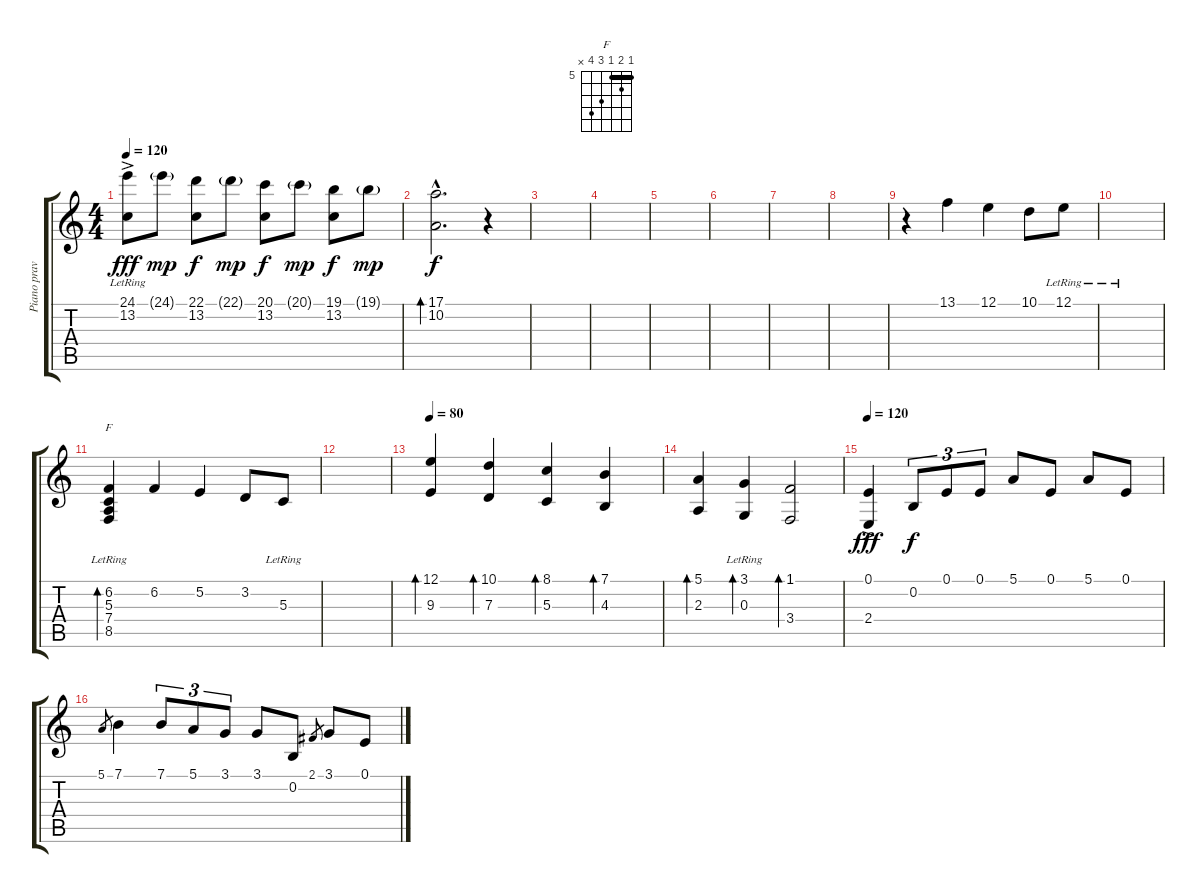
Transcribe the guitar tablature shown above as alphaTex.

\track ("Piano pravá ruka" "Piano prav") {instrument brightacousticpiano}
\staff {score tabs}
\tuning (E4 B3 G3 D3 A2 E2) {hide}
\chord ("F" 5 6 5 7 8 x) {firstfret 5 barre 5}
\ts (4 4)
\tempo 120
\clef g2
\ks c
(24.1{ac lr} 13.2).8{dy fff} 24.1{g}.8{dy mp} (22.1 13.2).8{dy f} 22.1{g}.8{dy mp} (20.1 13.2).8{dy f} 20.1{g}.8{dy mp} (19.1 13.2).8{dy f} 19.1{g}.8{dy mp} |
(17.1{hac} 10.2{hac}).2{d bd 480 dy f} r.4 |
|
|
|
|
|
|
r.4 13.1.4 12.1.4 10.1.8 12.1{lr}.8 |
|
(6.2 5.3{lr} 7.4{lr} 8.5{lr}).4{bd 480 ch "F"} 6.2.4 5.2.4 3.2.8 5.3{lr}.8 |
|
\tempo 80
(12.1 9.3).4{bd 480} (10.1 7.3).4{bd 480} (8.1 5.3).4{bd 480} (7.1 4.3).4{bd 480} |
(5.1 2.3).4{bd 480} (3.1{lr} 0.3{lr}).4{bd 480} (1.1 3.4).2{bd 480} |
\tempo 120
(0.1{ac} 2.4{ac}).4{dy fff} 0.2.8{tu (3 2) dy f} 0.1.8{tu (3 2)} 0.1.8{tu (3 2)} 5.1.8 0.1.8 5.1.8 0.1.8 |
5.1.8{gr} 7.1.4 7.1.8{tu (3 2)} 5.1.8{tu (3 2)} 3.1.8{tu (3 2)} 3.1.8 0.2.8 2.1.8{gr} 3.1.8 0.1.8
